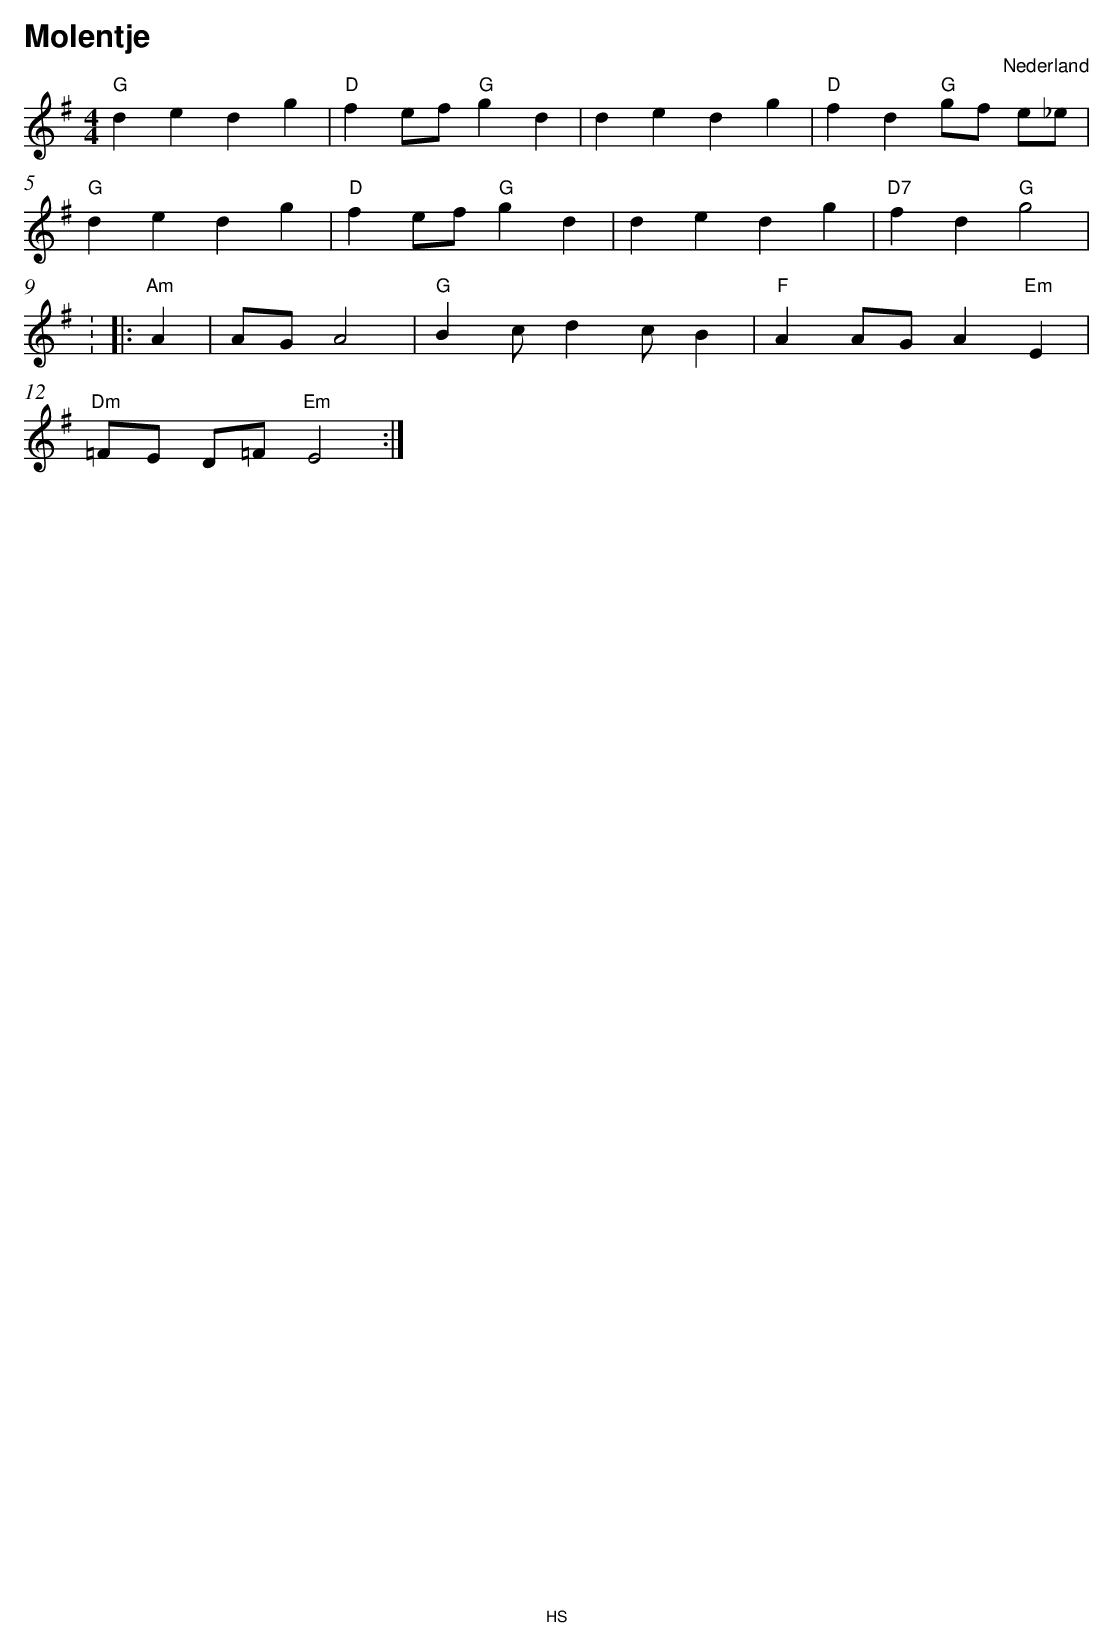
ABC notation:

X:1
T:Molentje
O:Nederland
M:4/4
L:1/8
Q:1/4=144
V:1
G|]"C" E3/2 G/G3/2 c/"G" c3/2 B/B3/2 d/|d3/2 c/A3/2 B/"C" c3/2 d/e3/2 G/|E3/2 G/G3/2 c/"G" c3/2 B/B3/2 d/|
d3/2 c/A3/2 B/"C" c4  |:"C" e2 ed e2 c2 |"G" de fd "C" c2 g2 |e2 ed e2 c2 |
"G" de fd "C" c4 :| |:
K:G
"G" d2 e2 d2 g2 |"D" f2 ef "G" g2 d2 |d2 e2 d2 g2 |"D" f2 d2 "G" gf e_e |
"G" d2 e2 d2 g2 |"D" f2 ef "G" g2 d2 |d2 e2 d2 g2 |"D7" f2 d2 "G" g4 |
: |:"Am" A2 |AG A4 |"G" B2 cd2 cB2 |"F" A2 AG A2 "Em" E2 |
"Dm" =FE D=F "Em" E4 :|]
